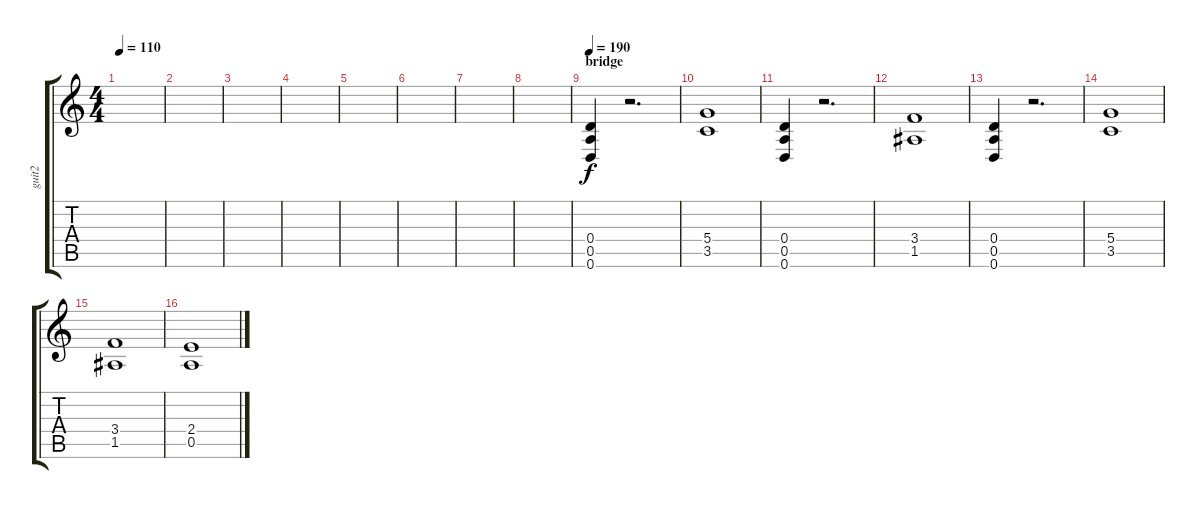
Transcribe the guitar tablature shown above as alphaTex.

\track ("guit2" "guit2") {instrument electricguitarclean}
\staff {score tabs}
\tuning (E4 B3 G3 D3 A2 D2) {hide}
\ts (4 4)
\tempo 110
\clef g2
\ks c
|
|
|
|
|
|
|
|
\section ("" "bridge")
\tempo 190
(0.4 0.5 0.6).4{instrument distortionguitar} r.2{d} |
(5.4 3.5).1 |
(0.4 0.5 0.6).4{instrument distortionguitar} r.2{d} |
(3.4 1.5).1 |
(0.4 0.5 0.6).4{instrument distortionguitar} r.2{d} |
(5.4 3.5).1 |
(3.4 1.5).1 |
(2.4 0.5).1
